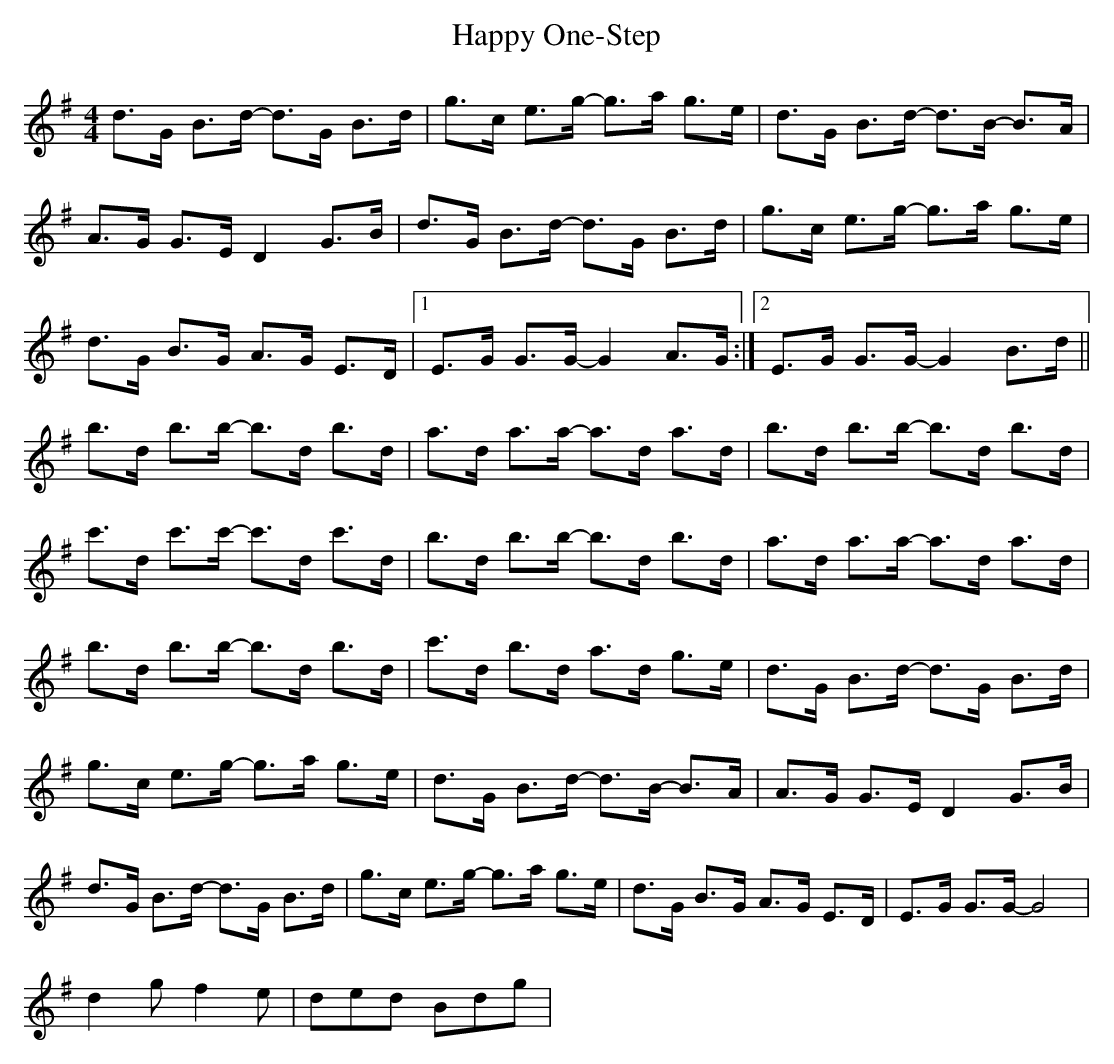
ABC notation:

X:1
T:Happy One-Step
M:4/4
L:1/8
K:G
d>G B>d- d>G B>d|g>c e>g- g>a g>e|d>G B>d- d>B- B>A|
A>G G>E D2 G>B|d>G B>d- d>G B>d|g>c e>g- g>a g>e|
d>G B>G A>G E>D|[1 E>G G>G- G2 A>G:|2 E>G G>G- G2 B>d||
b>d b>b- b>d b>d|a>d a>a- a>d a>d|b>d b>b- b>d b>d|
c'>d c'>c'- c'>d c'>d|b>d b>b- b>d b>d|a>d a>a- a>d a>d|
b>d b>b- b>d b>d|c'>d b>d- a>d g>e|d>G B>d- d>G B>d|
g>c e>g- g>a g>e|d>G B>d- d>B- B>A|A>G G>E D2 G>B|
d>G B>d- d>G B>d|g>c e>g- g>a g>e|d>G B>G A>G E>D|E>G G>G- G4|
d2 g f2 e|ded Bdg|
